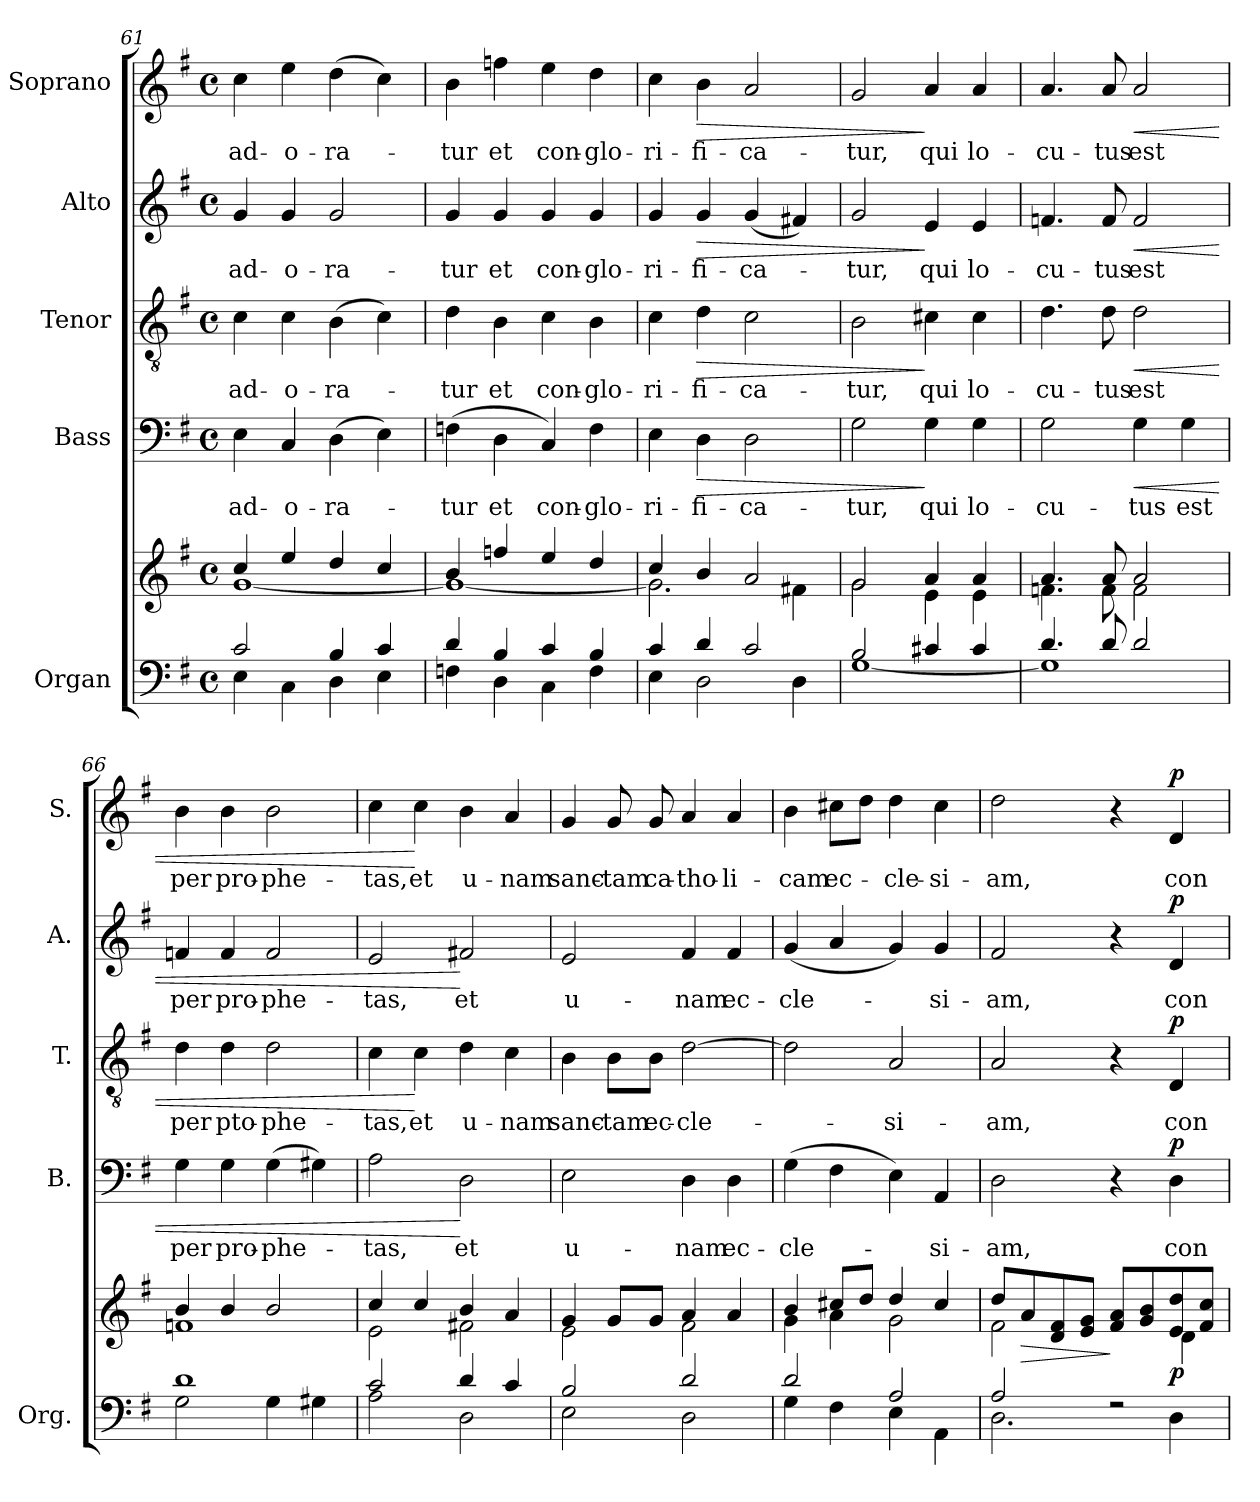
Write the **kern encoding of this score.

**kern	**kern	**dynam	**kern	**text	**dynam	**kern	**text	**dynam	**kern	**text	**dynam	**kern	**text	**dynam
*part5	*part5	*part5	*part4	*part4	*part4	*part3	*part3	*part3	*part2	*part2	*part2	*part1	*part1	*part1
*staff6	*staff5	*staff5/6	*staff4	*staff4	*staff4	*staff3	*staff3	*staff3	*staff2	*staff2	*staff2	*staff1	*staff1	*staff1
*I"Organ	*	*	*I"Bass	*	*	*I"Tenor	*	*	*I"Alto	*	*	*I"Soprano	*	*
*I'Org.	*	*	*I'B.	*	*	*I'T.	*	*	*I'A.	*	*	*I'S.	*	*
*clefF4	*clefG2	*	*clefF4	*	*	*clefGv2	*	*	*clefG2	*	*	*clefG2	*	*
*k[f#]	*k[f#]	*	*k[f#]	*	*	*k[f#]	*	*	*k[f#]	*	*	*k[f#]	*	*
*G:	*G:	*	*G:	*	*	*G:	*	*	*G:	*	*	*G:	*	*
*M4/4	*M4/4	*	*M4/4	*	*	*M4/4	*	*	*M4/4	*	*	*M4/4	*	*
*met(c)	*met(c)	*	*met(c)	*	*	*met(c)	*	*	*met(c)	*	*	*met(c)	*	*
=61	=61	=61	=61	=61	=61	=61	=61	=61	=61	=61	=61	=61	=61	=61
*^	*^	*	*	*	*	*	*	*	*	*	*	*	*	*
!	!	!	!	!	!	!LO:LY:b	!	!	!LO:LY:b	!	!	!LO:LY:b	!	!	!LO:LY:b	!
2c/	4E\	4cc/	[1g	.	4E\	ad-	.	4c\	ad-	.	4g/	ad-	.	4cc\	ad-	.
!	!	!	!	!	!	!LO:LY:b	!	!	!LO:LY:b	!	!	!LO:LY:b	!	!	!LO:LY:b	!
.	4C\	4ee/	.	.	4C/	-o-	.	4c\	-o-	.	4g/	-o-	.	4ee\	-o-	.
!	!	!	!	!	!	!LO:LY:b	!	!	!LO:LY:b	!	!	!LO:LY:b	!	!	!LO:LY:b	!
4B/	4D\	4dd/	.	.	(>4D\	-ra-	.	(>4B\	-ra-	.	2g/	-ra-	.	(>4dd\	-ra-	.
4c/	4E\	4cc/	.	.	4E\)	.	.	4c\)	.	.	.	.	.	4cc\)	.	.
=62	=62	=62	=62	=62	=62	=62	=62	=62	=62	=62	=62	=62	=62	=62	=62	=62
!	!	!	!	!	!	!LO:LY:b	!	!	!LO:LY:b	!	!	!LO:LY:b	!	!	!LO:LY:b	!
4d/	4Fn\	4b/	1g_	.	(>4Fn\	-tur	.	4d\	-tur	.	4g/	-tur	.	4b\	-tur	.
!	!	!	!	!	!	!LO:LY:b	!	!	!LO:LY:b	!	!	!LO:LY:b	!	!	!LO:LY:b	!
4B/	4D\	4ffn/	.	.	4D\	et	.	4B\	et	.	4g/	et	.	4ffn\	et	.
!	!	!	!	!	!	!LO:LY:b	!	!	!LO:LY:b	!	!	!LO:LY:b	!	!	!LO:LY:b	!
4c/	4C\	4ee/	.	.	4C/)	con-	.	4c\	con-	.	4g/	con-	.	4ee\	con-	.
!	!	!	!	!	!	!LO:LY:b	!	!	!LO:LY:b	!	!	!LO:LY:b	!	!	!LO:LY:b	!
4B/	4F\	4dd/	.	.	4F\	-glo-	.	4B\	-glo-	.	4g/	-glo-	.	4dd\	-glo-	.
=63	=63	=63	=63	=63	=63	=63	=63	=63	=63	=63	=63	=63	=63	=63	=63	=63
!	!	!	!	!	!	!LO:LY:b	!	!	!LO:LY:b	!	!	!LO:LY:b	!	!	!LO:LY:b	!
4c/	4E\	4cc/	2.g\]	.	4E\	-ri-	.	4c\	-ri-	.	4g/	-ri-	.	4cc\	-ri-	.
!	!	!	!	!	!	!LO:LY:b	!LO:HP:b	!	!LO:LY:b	!LO:HP:b	!	!LO:LY:b	!LO:HP:b	!	!LO:LY:b	!LO:HP:b
4d/	2D\	4b/	.	.	4D\	-fi-	>	4d\	-fi-	>	4g/	-fi-	>	4b\	-fi-	>
!	!	!	!	!	!	!LO:LY:b	!	!	!LO:LY:b	!	!	!LO:LY:b	!	!	!LO:LY:b	!
2c/	.	2a/	.	.	2D\	-ca-	.	2c\	-ca-	.	(<4g/	-ca-	.	2a/	-ca-	.
.	4D\	.	4f#X\	.	.	.	.	.	.	.	4f#X/)	.	.	.	.	.
=64	=64	=64	=64	=64	=64	=64	=64	=64	=64	=64	=64	=64	=64	=64	=64	=64
!	!	!	!	!	!	!LO:LY:b	!	!	!LO:LY:b	!	!	!LO:LY:b	!	!	!LO:LY:b	!
2B/	[1G	2g/	2g\	.	2G\	-tur,	.	2B\	-tur,	.	2g/	-tur,	.	2g/	-tur,	.
!	!	!	!	!	!	!LO:LY:b	!	!	!LO:LY:b	!	!	!LO:LY:b	!	!	!LO:LY:b	!
4c#X/	.	4a/	4e\	.	4G\	qui	]	4c#X\	qui	]	4e/	qui	]	4a/	qui	]
!	!	!	!	!	!	!LO:LY:b	!	!	!LO:LY:b	!	!	!LO:LY:b	!	!	!LO:LY:b	!
4c#/	.	4a/	4e\	.	4G\	lo-	.	4c#\	lo-	.	4e/	lo-	.	4a/	lo-	.
=65	=65	=65	=65	=65	=65	=65	=65	=65	=65	=65	=65	=65	=65	=65	=65	=65
!	!	!	!	!	!	!LO:LY:b	!	!	!LO:LY:b	!	!	!LO:LY:b	!	!	!LO:LY:b	!
4.d/	1G]	4.a/	4.fn\	.	2G\	-cu-	.	4.d\	-cu-	.	4.fn/	-cu-	.	4.a/	-cu-	.
!	!	!	!	!	!	!	!	!	!LO:LY:b	!	!	!LO:LY:b	!	!	!LO:LY:b	!
8d/	.	8a/	8f\	.	.	.	.	8d\	-tus	.	8f/	-tus	.	8a/	-tus	.
!	!	!	!	!	!	!LO:LY:b	!LO:HP:b	!	!LO:LY:b	!LO:HP:b	!	!LO:LY:b	!LO:HP:b	!	!LO:LY:b	!LO:HP:b
2d/	.	2a/	2f\	.	4G\	-tus	<	2d\	est	<	2f/	est	<	2a/	est	<
!	!	!	!	!	!	!LO:LY:b	!	!	!	!	!	!	!	!	!	!
.	.	.	.	.	4G\	est	.	.	.	.	.	.	.	.	.	.
!!LO:PB:g=z
=66	=66	=66	=66	=66	=66	=66	=66	=66	=66	=66	=66	=66	=66	=66	=66	=66
!	!	!	!	!	!	!LO:LY:b	!	!	!LO:LY:b	!	!	!LO:LY:b	!	!	!LO:LY:b	!
1d	2G\	4b/	1fn	.	4G\	per	.	4d\	per	.	4fn/	per	.	4b\	per	.
!	!	!	!	!	!	!LO:LY:b	!	!	!LO:LY:b	!	!	!LO:LY:b	!	!	!LO:LY:b	!
.	.	4b/	.	.	4G\	pro-	.	4d\	pto-	.	4f/	pro-	.	4b\	pro-	.
!	!	!	!	!	!	!LO:LY:b	!	!	!LO:LY:b	!	!	!LO:LY:b	!	!	!LO:LY:b	!
.	4G\	2b/	.	.	(>4G\	-phe-	.	2d\	-phe-	.	2f/	-phe-	.	2b\	-phe-	.
.	4G#X\	.	.	.	4G#X\)	.	.	.	.	.	.	.	.	.	.	.
=67	=67	=67	=67	=67	=67	=67	=67	=67	=67	=67	=67	=67	=67	=67	=67	=67
!	!	!	!	!	!	!LO:LY:b	!	!	!LO:LY:b	!	!	!LO:LY:b	!	!	!LO:LY:b	!
2c/	2A\	4cc/	2e\	.	2A\	-tas,	.	4c\	-tas,	.	2e/	-tas,	.	4cc\	-tas,	.
!	!	!	!	!	!	!	!	!	!LO:LY:b	!	!	!	!	!	!LO:LY:b	!
.	.	4cc/	.	.	.	.	.	4c\	et	[	.	.	.	4cc\	et	[
!	!	!	!	!	!	!LO:LY:b	!	!	!LO:LY:b	!	!	!LO:LY:b	!	!	!LO:LY:b	!
4d/	2D\	4b/	2f#X\	.	2D\	et	[	4d\	u-	.	2f#X/	et	[	4b\	u-	.
!	!	!	!	!	!	!	!	!	!LO:LY:b	!	!	!	!	!	!LO:LY:b	!
4c/	.	4a/	.	.	.	.	.	4c\	-nam	.	.	.	.	4a/	-nam	.
=68	=68	=68	=68	=68	=68	=68	=68	=68	=68	=68	=68	=68	=68	=68	=68	=68
!	!	!	!	!	!	!LO:LY:b	!	!	!LO:LY:b	!	!	!LO:LY:b	!	!	!LO:LY:b	!
2B/	2E\	4g/	2e\	.	2E\	u-	.	4B\	sanc-	.	2e/	u-	.	4g/	sanc-	.
!	!	!	!	!	!	!	!	!	!LO:LY:b	!	!	!	!	!	!LO:LY:b	!
.	.	8g/L	.	.	.	.	.	8B\L	-tam	.	.	.	.	8g/	-tam	.
!	!	!	!	!	!	!	!	!	!LO:LY:b	!	!	!	!	!	!LO:LY:b	!
.	.	8g/J	.	.	.	.	.	8B\J	ec-	.	.	.	.	8g/	ca-	.
!	!	!	!	!	!	!LO:LY:b	!	!	!LO:LY:b	!	!	!LO:LY:b	!	!	!LO:LY:b	!
2d/	2D\	4a/	2f#\	.	4D\	-nam	.	[2d\	-cle-	.	4f#/	-nam	.	4a/	-tho-	.
!	!	!	!	!	!	!LO:LY:b	!	!	!	!	!	!LO:LY:b	!	!	!LO:LY:b	!
.	.	4a/	.	.	4D\	ec-	.	.	.	.	4f#/	ec-	.	4a/	-li-	.
=69	=69	=69	=69	=69	=69	=69	=69	=69	=69	=69	=69	=69	=69	=69	=69	=69
!	!	!	!	!	!	!LO:LY:b	!	!	!	!	!	!LO:LY:b	!	!	!LO:LY:b	!
2d/	4G\	4b/	4g\	.	(>4G\	-cle-	.	2d\]	.	.	(<4g/	-cle-	.	4b\	-cam	.
!	!	!	!	!	!	!	!	!	!	!	!	!	!	!	!LO:LY:b	!
.	4F#\	8cc#X/L	4a\	.	4F#\	.	.	.	.	.	4a/	.	.	8cc#X\L	ec-	.
.	.	8dd/J	.	.	.	.	.	.	.	.	.	.	.	8dd\J	.	.
!	!	!	!	!	!	!	!	!	!LO:LY:b	!	!	!	!	!	!LO:LY:b	!
2A/	4E\	4dd/	2g\	.	4E\)	.	.	2A/	-si-	.	4g/)	.	.	4dd\	-cle-	.
!	!	!	!	!	!	!LO:LY:b	!	!	!	!	!	!LO:LY:b	!	!	!LO:LY:b	!
.	4AA\	4cc#/	.	.	4AA/	-si-	.	.	.	.	4g/	-si-	.	4cc#\	-si-	.
=70	=70	=70	=70	=70	=70	=70	=70	=70	=70	=70	=70	=70	=70	=70	=70	=70
!	!	!	!	!	!	!LO:LY:b	!	!	!LO:LY:b	!	!	!LO:LY:b	!	!	!LO:LY:b	!
2A/	2.D\	8dd/L	2f#\	.	2D\	-am,	.	2A/	-am,	.	2f#/	-am,	.	2dd\	-am,	.
!	!	!	!	!LO:HP:b	!	!	!	!	!	!	!	!	!	!	!	!
.	.	8a/	.	>	.	.	.	.	.	.	.	.	.	.	.	.
.	.	8d/ 8f#/	.	.	.	.	.	.	.	.	.	.	.	.	.	.
.	.	8e/ 8g/J	.	.	.	.	.	.	.	.	.	.	.	.	.	.
2rF	.	8f#/ 8a/L	4ryy	]	4r	.	.	4r	.	.	4r	.	.	4r	.	.
.	.	8g/ 8b/	.	.	.	.	.	.	.	.	.	.	.	.	.	.
!	!	!	!	!LO:DY:b	!	!LO:LY:b	!LO:DY:a	!	!LO:LY:b	!LO:DY:a	!	!LO:LY:b	!LO:DY:a	!	!LO:LY:b	!LO:DY:a
.	4D\	8e/ 8dd/	4d\	p	4D\	con-	p	4D/	con-	p	4d/	con-	p	4d/	con-	p
.	.	8f#/ 8cc/J	.	.	.	.	.	.	.	.	.	.	.	.	.	.
*v	*v	*	*	*	*	*	*	*	*	*	*	*	*	*	*	*
*	*v	*v	*	*	*	*	*	*	*	*	*	*	*	*	*
=	=	=	=	=	=	=	=	=	=	=	=	=	=	=
*-	*-	*-	*-	*-	*-	*-	*-	*-	*-	*-	*-	*-	*-	*-
